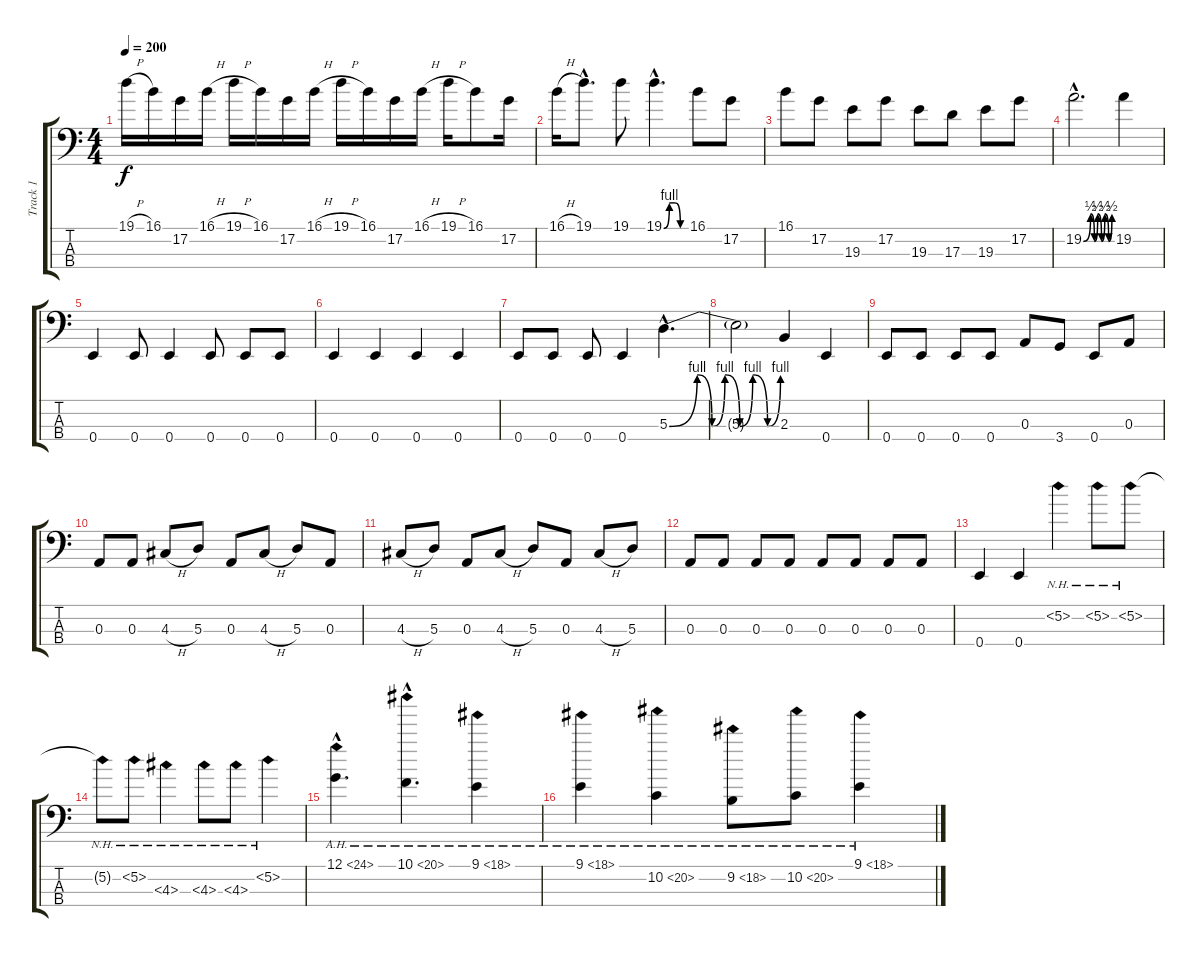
\track ("Track 1" "Track 1") {instrument distortionguitar}
\staff {score tabs}
\tuning (G2 D2 A1 E1) {hide}
\ts (4 4)
\tempo 200
\clef f4
\ks c
19.1{h}.16{dy f} 16.1.16 17.2.16 16.1{h}.16 19.1{h}.16 16.1.16 17.2.16 16.1{h}.16 19.1{h}.16 16.1.16 17.2.16 16.1{h}.16 19.1{h}.16 16.1.8 17.2.16 |
16.1{h}.16 19.1{hac}.8{d} 19.1.8 19.1{be (custom 0 0 15 4 30 4 45 0 60 0) hac}.4{d} 16.1.8 17.2.8 |
16.1.8 17.2.8 19.3.8 17.2.8 19.3.8 17.3.8 19.3.8 17.2.8 |
19.2{be (custom 0 0 15 2 23 0 30 2 38 0 45 2 53 0 60 2) hac}.2{d} 19.2.4 |
0.4.4 0.4.8 0.4.4 0.4.8 0.4.8 0.4.8 |
0.4.4 0.4.4 0.4.4 0.4.4 |
0.4.8 0.4.8 0.4.8 0.4.4 5.3{be (custom 0 0 15 4 23 0 30 4 38 0 45 4 53 0 60 4) hac}.4{d} |
5.3{t}.2 2.3.4 0.4.4 |
0.4.8 0.4.8 0.4.8 0.4.8 0.3.8 3.4.8 0.4.8 0.3.8 |
0.3.8 0.3.8 4.3{h}.8 5.3.8 0.3.8 4.3{h}.8 5.3.8 0.3.8 |
4.3{h}.8 5.3.8 0.3.8 4.3{h}.8 5.3.8 0.3.8 4.3{h}.8 5.3.8 |
0.3.8 0.3.8 0.3.8 0.3.8 0.3.8 0.3.8 0.3.8 0.3.8 |
0.4.4 0.4.4 5.2{nh}.4 5.2{nh}.8 5.2{nh}.8 |
5.2{nh t}.8 5.2{nh}.8 4.3{nh}.4 4.3{nh}.8 4.3{nh}.8 5.2{nh}.4 |
12.1{ah 12 hac}.4{d} 10.1{ah 10 hac}.4{d} 9.1{ah 9}.4 |
9.1{ah 9}.4 10.2{ah 10}.4 9.2{ah 9}.8 10.2{ah 10}.8 9.1{ah 9}.4
